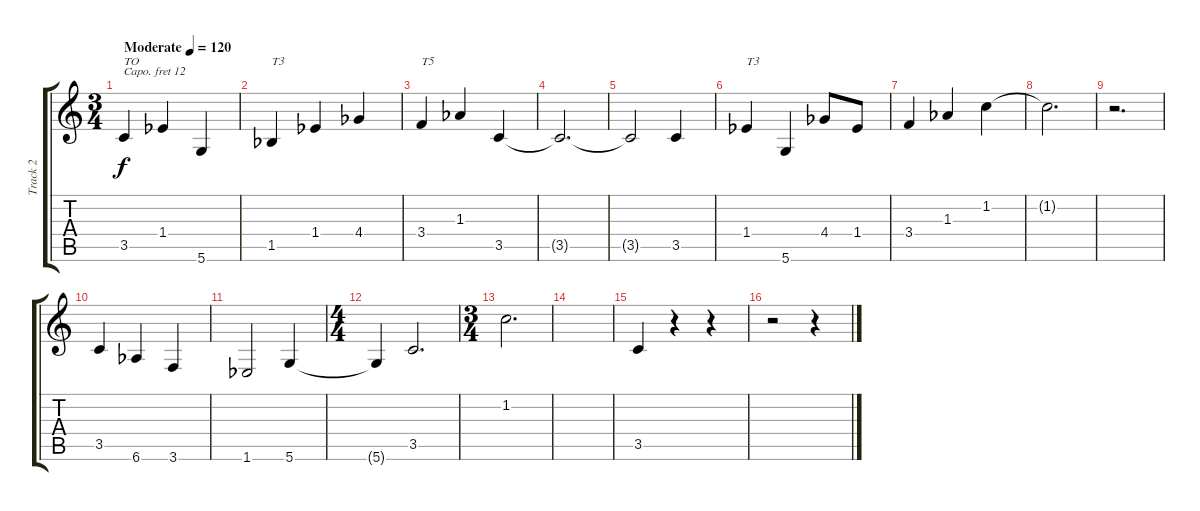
\track ("Track 2" "Track 2") {instrument acousticgrandpiano}
\staff {score tabs}
\capo 12
\tuning (E4 B3 G3 D3 A2 D2) {hide}
\ts (3 4)
\tempo (120 "Moderate")
\clef g2
\ks c
3.5.4{txt "TO" dy f instrument acousticgrandpiano} 1.4{acc b}.4 5.6.4 |
1.5{acc b}.4{txt "T3"} 1.4{acc b}.4 4.4{acc b}.4 |
3.4.4{txt "T5"} 1.3{acc b}.4 3.5.4 |
3.5{t}.2{d} |
3.5{t}.2 3.5.4 |
1.4{acc b}.4{txt "T3"} 5.6.4 4.4{acc b}.8 1.4{acc b}.8 |
3.4.4 1.3{acc b}.4 1.2.4 |
1.2{t}.2{d} |
r.2{d} |
3.5.4 6.6{acc b}.4 3.6.4 |
1.6{acc b}.2 5.6.4 |
\ts (4 4)
5.6{t}.4 3.5.2{d} |
\ts (3 4)
1.2.2{d} |
|
3.5.4 r.4 r.4 |
r.2 r.4
